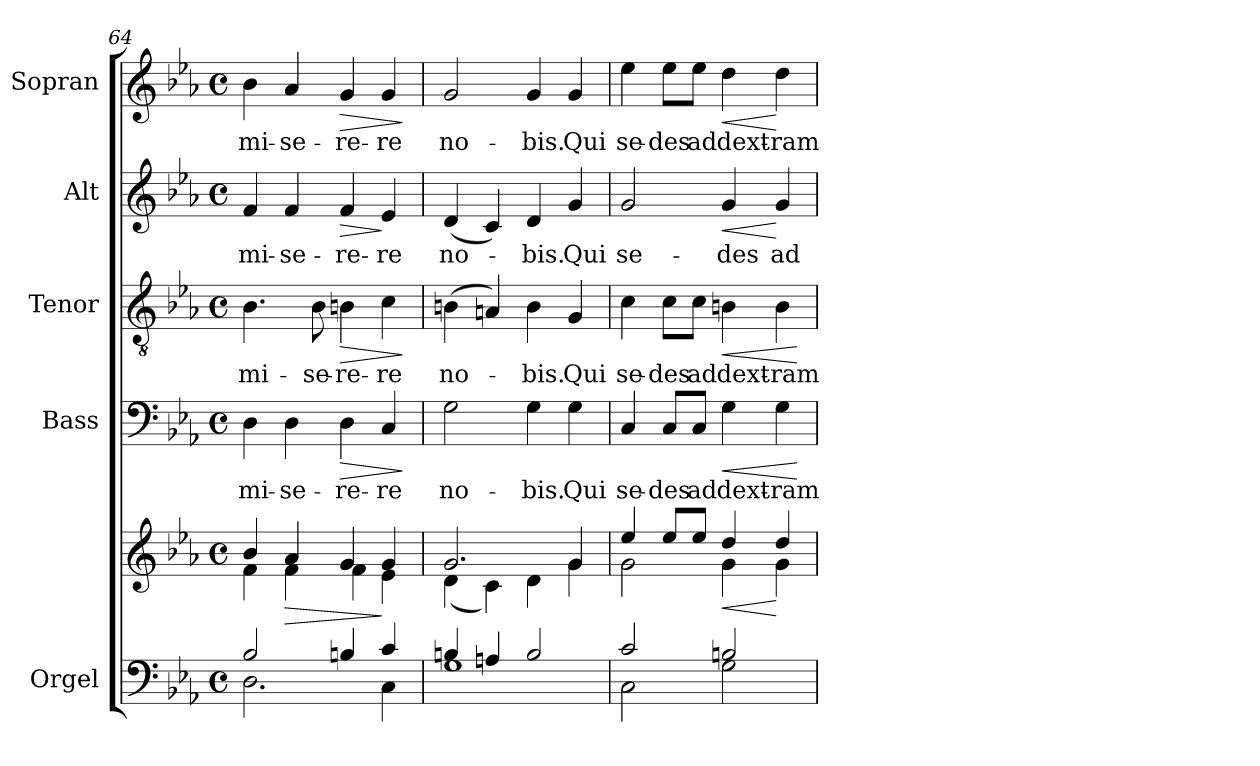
**kern	**kern	**dynam	**kern	**text	**dynam	**kern	**text	**dynam	**kern	**text	**dynam	**kern	**text	**dynam
*part5	*part5	*part5	*part4	*part4	*part4	*part3	*part3	*part3	*part2	*part2	*part2	*part1	*part1	*part1
*staff6	*staff5	*staff5/6	*staff4	*staff4	*staff4	*staff3	*staff3	*staff3	*staff2	*staff2	*staff2	*staff1	*staff1	*staff1
*I"Orgel	*	*	*I"Bass	*	*	*I"Tenor	*	*	*I"Alt	*	*	*I"Sopran	*	*
*I'Org.	*	*	*I'B.	*	*	*I'T.	*	*	*I'A.	*	*	*I'S.	*	*
*clefF4	*clefG2	*	*clefF4	*	*	*clefGv2	*	*	*clefG2	*	*	*clefG2	*	*
*k[b-e-a-]	*k[b-e-a-]	*	*k[b-e-a-]	*	*	*k[b-e-a-]	*	*	*k[b-e-a-]	*	*	*k[b-e-a-]	*	*
*E-:	*E-:	*	*E-:	*	*	*E-:	*	*	*E-:	*	*	*E-:	*	*
*M4/4	*M4/4	*	*M4/4	*	*	*M4/4	*	*	*M4/4	*	*	*M4/4	*	*
*met(c)	*met(c)	*	*met(c)	*	*	*met(c)	*	*	*met(c)	*	*	*met(c)	*	*
=64	=64	=64	=64	=64	=64	=64	=64	=64	=64	=64	=64	=64	=64	=64
*^	*^	*	*	*	*	*	*	*	*	*	*	*	*	*
!	!	!	!	!	!	!LO:LY:b	!	!	!LO:LY:b	!	!	!LO:LY:b	!	!	!LO:LY:b	!
2B-/	2.D\	4b-/	4f\	.	4D\	mi-	.	4.B-\	mi-	.	4f/	mi-	.	4b-\	mi-	.
!	!	!	!	!LO:HP:b	!	!LO:LY:b	!	!	!	!	!	!LO:LY:b	!	!	!LO:LY:b	!
.	.	4a-/	4f\	>	4D\	-se-	.	.	.	.	4f/	-se-	.	4a-/	-se-	.
!	!	!	!	!	!	!	!	!	!LO:LY:b	!	!	!	!	!	!	!
.	.	.	.	.	.	.	.	8B-\	-se-	.	.	.	.	.	.	.
!	!	!	!	!	!	!LO:LY:b	!LO:HP:b	!	!LO:LY:b	!LO:HP:b	!	!LO:LY:b	!LO:HP:b	!	!LO:LY:b	!LO:HP:b
4Bn/	.	4g/	4f\	.	4D\	-re-	>	4Bn\	-re-	>	4f/	-re-	>	4g/	-re-	>
!	!	!	!	!	!	!LO:LY:b	!	!	!LO:LY:b	!	!	!LO:LY:b	!	!	!LO:LY:b	!
4c/	4C\	4g/	4e-\	]	4C/	-re	.	4c\	-re	.	4e-/	-re	]	4g/	-re	.
*v	*v	*	*	*	*	*	*	*	*	*	*	*	*	*	*	*
*	*v	*v	*	*	*	*	*	*	*	*	*	*	*	*	*
.	.	.	.	.	]	.	.	]	.	.	.	.	.	]
=65	=65	=65	=65	=65	=65	=65	=65	=65	=65	=65	=65	=65	=65	=65
*^	*^	*	*	*	*	*	*	*	*	*	*	*	*	*
!	!	!	!	!	!	!LO:LY:b	!	!	!LO:LY:b	!	!	!LO:LY:b	!	!	!LO:LY:b	!
4Bn/	1G	2.g/	(<4d\	.	2G\	no-	.	(>4Bn\	no-	.	(<4d/	no-	.	2g/	no-	.
4An/	.	.	4c\)	.	.	.	.	4An/)	.	.	4c/)	.	.	.	.	.
!	!	!	!	!	!	!LO:LY:b	!	!	!LO:LY:b	!	!	!LO:LY:b	!	!	!LO:LY:b	!
2B/	.	.	4d\	.	4G\	-bis.	.	4B\	-bis.	.	4d/	-bis.	.	4g/	-bis.	.
!	!	!	!	!	!	!LO:LY:b	!	!	!LO:LY:b	!	!	!LO:LY:b	!	!	!LO:LY:b	!
.	.	4g/	4g\	.	4G\	Qui	.	4G/	Qui	.	4g/	Qui	.	4g/	Qui	.
=66	=66	=66	=66	=66	=66	=66	=66	=66	=66	=66	=66	=66	=66	=66	=66	=66
!	!	!	!	!	!	!LO:LY:b	!	!	!LO:LY:b	!	!	!LO:LY:b	!	!	!LO:LY:b	!
2c/	2C\	4ee-/	2g\	.	4C/	se-	.	4c\	se-	.	2g/	se-	.	4ee-\	se-	.
!	!	!	!	!	!	!LO:LY:b	!	!	!LO:LY:b	!	!	!	!	!	!LO:LY:b	!
.	.	8ee-/L	.	.	8C/L	-des	.	8c\L	-des	.	.	.	.	8ee-\L	-des	.
!	!	!	!	!	!	!LO:LY:b	!	!	!LO:LY:b	!	!	!	!	!	!LO:LY:b	!
.	.	8ee-/J	.	.	8C/J	ad	.	8c\J	ad	.	.	.	.	8ee-\J	ad	.
!	!	!	!	!LO:HP:b	!	!LO:LY:b	!LO:HP:b	!	!LO:LY:b	!LO:HP:b	!	!LO:LY:b	!LO:HP:b	!	!LO:LY:b	!LO:HP:b
2Bn/	2G\	4dd/	4g\	<	4G\	dext-	<	4Bn\	dext-	<	4g/	-des	<	4dd\	dext-	<
!	!	!	!	!	!	!LO:LY:b	!	!	!LO:LY:b	!	!	!LO:LY:b	!	!	!LO:LY:b	!
.	.	4dd/	4g\	[	4G\	-ram	.	4B\	-ram	.	4g/	ad	[	4dd\	-ram	[
*v	*v	*	*	*	*	*	*	*	*	*	*	*	*	*	*	*
*	*v	*v	*	*	*	*	*	*	*	*	*	*	*	*	*
.	.	.	.	.	[	.	.	[	.	.	.	.	.	.
=	=	=	=	=	=	=	=	=	=	=	=	=	=	=
*-	*-	*-	*-	*-	*-	*-	*-	*-	*-	*-	*-	*-	*-	*-
